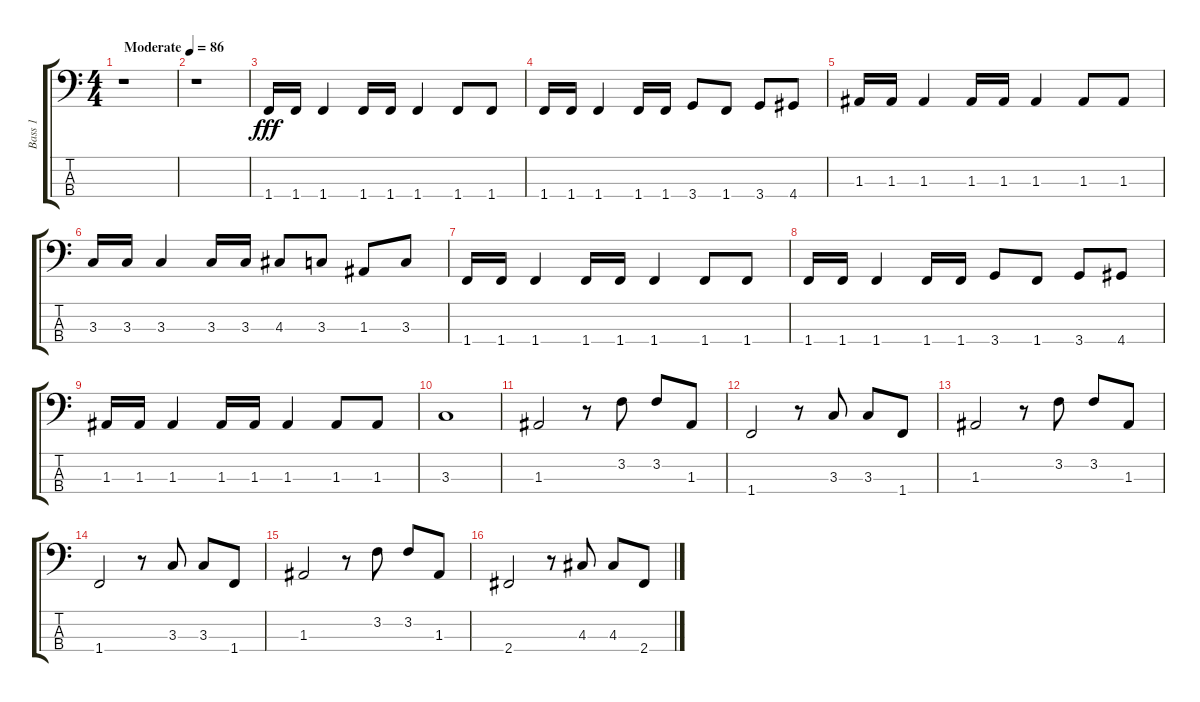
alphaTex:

\track ("Bass 1" "Bass 1") {instrument fretlessbass}
\staff {score tabs}
\tuning (G2 D2 A1 E1) {hide}
\ts (4 4)
\tempo (86 "Moderate")
\clef f4
\ks c
r.1{dy fff instrument fretlessbass} |
r.1 |
1.4.16 1.4.16 1.4.4 1.4.16 1.4.16 1.4.4 1.4.8 1.4.8 |
1.4.16 1.4.16 1.4.4 1.4.16 1.4.16 3.4.8 1.4.8 3.4.8 4.4.8 |
1.3.16 1.3.16 1.3.4 1.3.16 1.3.16 1.3.4 1.3.8 1.3.8 |
3.3.16 3.3.16 3.3.4 3.3.16 3.3.16 4.3.8 3.3.8 1.3.8 3.3.8 |
1.4.16 1.4.16 1.4.4 1.4.16 1.4.16 1.4.4 1.4.8 1.4.8 |
1.4.16 1.4.16 1.4.4 1.4.16 1.4.16 3.4.8 1.4.8 3.4.8 4.4.8 |
1.3.16 1.3.16 1.3.4 1.3.16 1.3.16 1.3.4 1.3.8 1.3.8 |
3.3.1 |
1.3.2 r.8 3.2.8 3.2.8 1.3.8 |
1.4.2 r.8 3.3.8 3.3.8 1.4.8 |
1.3.2 r.8 3.2.8 3.2.8 1.3.8 |
1.4.2 r.8 3.3.8 3.3.8 1.4.8 |
1.3.2 r.8 3.2.8 3.2.8 1.3.8 |
2.4.2 r.8 4.3.8 4.3.8 2.4.8
